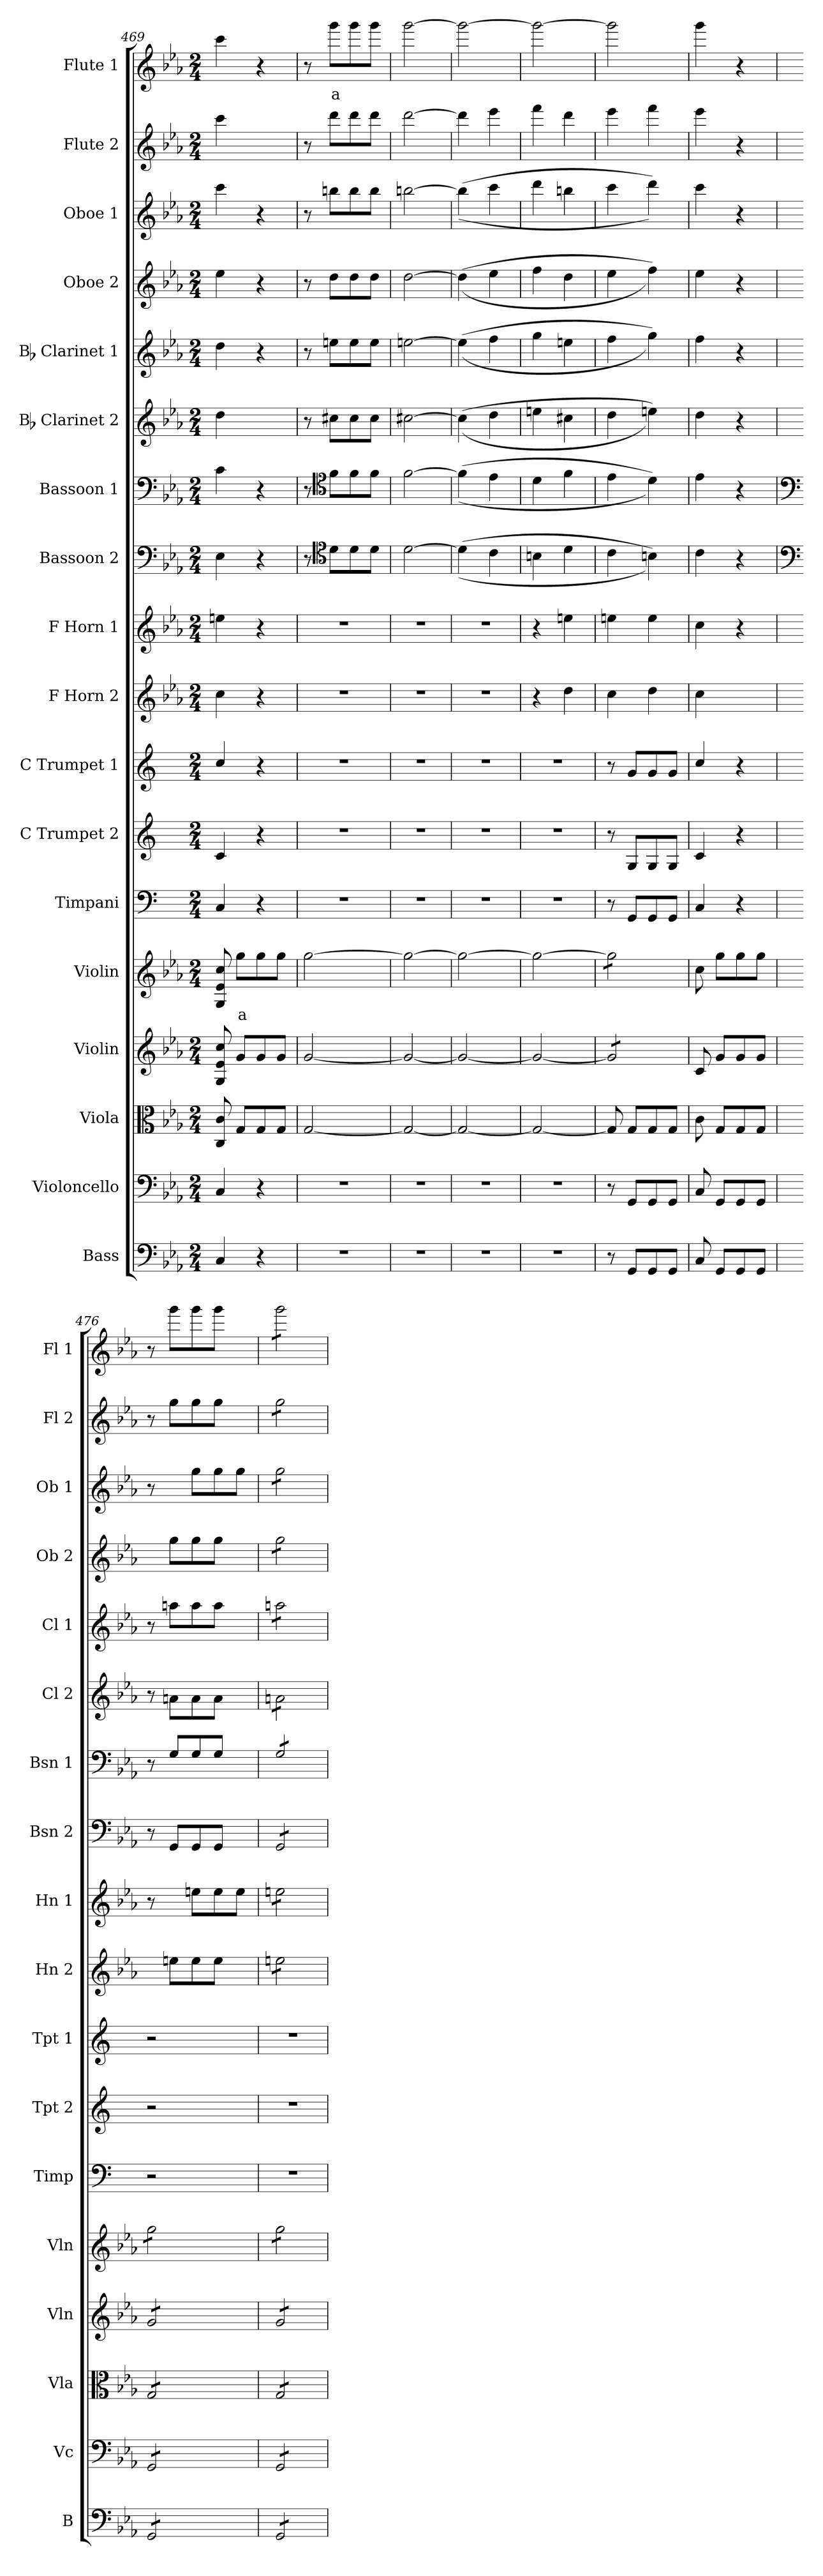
**kern	**kern	**kern	**kern	**kern	**text	**kern	**kern	**kern	**kern	**kern	**kern	**kern	**kern	**kern	**kern	**kern	**kern	**kern	**text
*part18	*part17	*part16	*part15	*part14	*part14	*part13	*part12	*part11	*part10	*part9	*part8	*part7	*part6	*part5	*part4	*part3	*part2	*part1	*part1
*staff18	*staff17	*staff16	*staff15	*staff14	*staff14	*staff13	*staff12	*staff11	*staff10	*staff9	*staff8	*staff7	*staff6	*staff5	*staff4	*staff3	*staff2	*staff1	*staff1
*I"Bass	*I"Violoncello	*I"Viola	*I"Violin	*I"Violin	*	*I"Timpani	*I"C Trumpet 2	*I"C Trumpet 1	*I"F Horn 2	*I"F Horn 1	*I"Bassoon 2	*I"Bassoon 1	*I"Bb Clarinet 2	*I"Bb Clarinet 1	*I"Oboe 2	*I"Oboe 1	*I"Flute 2	*I"Flute 1	*
*I'B	*I'Vc	*I'Vla	*I'Vln	*I'Vln	*	*I'Timp	*I'Tpt 2	*I'Tpt 1	*I'Hn 2	*I'Hn 1	*I'Bsn 2	*I'Bsn 1	*I'Cl 2	*I'Cl 1	*I'Ob 2	*I'Ob 1	*I'Fl 2	*I'Fl 1	*
*clefF4	*clefF4	*clefC3	*clefG2	*clefG2	*	*clefF4	*clefG2	*clefG2	*clefG2	*clefG2	*clefF4	*clefF4	*clefG2	*clefG2	*clefG2	*clefG2	*clefG2	*clefG2	*
*ITrd7c12	*	*	*	*	*	*	*	*	*ITrd4c7	*ITrd4c7	*	*	*ITrd1c2	*ITrd1c2	*	*	*	*	*
*k[b-e-a-]	*k[b-e-a-]	*k[b-e-a-]	*k[b-e-a-]	*k[b-e-a-]	*	*k[]	*k[]	*k[]	*k[b-e-a-d-]	*k[b-e-a-d-]	*k[b-e-a-]	*k[b-e-a-]	*k[b-e-a-d-g-]	*k[b-e-a-d-g-]	*k[b-e-a-]	*k[b-e-a-]	*k[b-e-a-]	*k[b-e-a-]	*
*M2/4	*M2/4	*M2/4	*M2/4	*M2/4	*	*M2/4	*M2/4	*M2/4	*M2/4	*M2/4	*M2/4	*M2/4	*M2/4	*M2/4	*M2/4	*M2/4	*M2/4	*M2/4	*
=469	=469	=469	=469	=469	=469	=469	=469	=469	=469	=469	=469	=469	=469	=469	=469	=469	=469	=469	=469
4CC	4C	8C/ 8c/	8G/ 8e-/ 8cc/	8G/ 8e-/ 8cc/	.	4C	4c/	4cc/	4f\	4an\	4E-\	4c\	4cc	4cc	4ee-\	4ccc\	4ccc	4ccc	.
!	!	!	!	!	!LO:LY:b	!	!	!	!	!	!	!	!	!	!	!	!	!	!
.	.	8GL	8gL	8ggL	a	.	.	.	.	.	.	.	.	.	.	.	.	.	.
4r	4r	8G	8g	8gg	.	4r	4r	4r	4r	4r	4r	4r	4ryy	4r	4r	4r	4ryy	4r	.
.	.	8GJ	8gJ	8ggJ	.	.	.	.	.	.	.	.	.	.	.	.	.	.	.
=470	=470	=470	=470	=470	=470	=470	=470	=470	=470	=470	=470	=470	=470	=470	=470	=470	=470	=470	=470
2r	2r	[2G	[2g	[2gg	.	2r	2r	2r	2r	2r	8r	8r	8r	8r	8r	8r	8r	8r	.
*	*	*	*	*	*	*	*	*	*	*	*clefC4	*clefC4	*	*	*	*	*	*	*
!	!	!	!	!	!	!	!	!	!	!	!	!	!	!	!	!	!	!	!LO:LY:b
.	.	.	.	.	.	.	.	.	.	.	8d\L	8f\L	8bn\L	8ddn\L	8dd\L	8bbn\L	8ddd\L	8ggg\L	a
.	.	.	.	.	.	.	.	.	.	.	8d\	8f\	8b\	8dd\	8dd\	8bb\	8ddd\	8ggg\	.
.	.	.	.	.	.	.	.	.	.	.	8d\J	8f\J	8b\J	8dd\J	8dd\J	8bb\J	8ddd\J	8ggg\J	.
=471	=471	=471	=471	=471	=471	=471	=471	=471	=471	=471	=471	=471	=471	=471	=471	=471	=471	=471	=471
2r	2r	2G_	2g_	2gg_	.	2r	2r	2r	2r	2r	[2d\	[2f\	[2bn\	[2ddn\	[2dd\	[2bbn\	[2ddd	[2ggg	.
=472	=472	=472	=472	=472	=472	=472	=472	=472	=472	=472	=472	=472	=472	=472	=472	=472	=472	=472	=472
2r	2r	2G_	2g_	2gg_	.	2r	2r	2r	2r	2r	((4d\]	((4f\]	((4b\]	((4dd\]	((4dd\]	((4bb\]	4ddd]	2ggg_	.
.	.	.	.	.	.	.	.	.	.	.	4c\	4e-\	4cc\	4ee-\	4ee-\	4ccc\	4eee-	.	.
=473	=473	=473	=473	=473	=473	=473	=473	=473	=473	=473	=473	=473	=473	=473	=473	=473	=473	=473	=473
2r	2r	2G_	2g_	2gg_	.	2r	2r	2r	4r	4r	4Bn\	4d\	4ddn\	4ff\	4ff\	4ddd\	4fff	2ggg_	.
.	.	.	.	.	.	.	.	.	4g\	4an\	4d\	4f\	4bn\	4dd\	4dd\	4bbn\	4ddd	.	.
=474	=474	=474	=474	=474	=474	=474	=474	=474	=474	=474	=474	=474	=474	=474	=474	=474	=474	=474	=474
*	*	*	*tremolo	*	*	*	*	*	*	*	*	*	*	*	*	*	*	*	*
*	*	*	*	*tremolo	*	*	*	*	*	*	*	*	*	*	*	*	*	*	*
8r	8r	8G]	8g]L	8gg]L	.	8r	8r	8r	4f\	4an\	4c\	4e-\	4cc\	4ee-\	4ee-\	4ccc\	4eee-	2ggg]	.
8GGGL	8GGL	8GL	8g	8gg	.	8GGL	8G/L	8g/L	.	.	.	.	.	.	.	.	.	.	.
8GGG	8GG	8G	8g	8gg	.	8GG	8G/	8g/	4g\	4a\	4Bn\))	4d\))	4ddn\))	4ff\))	4ff\))	4ddd\))	4fff	.	.
8GGGJ	8GGJ	8GJ	8gJ	8ggJ	.	8GGJ	8G/J	8g/J	.	.	.	.	.	.	.	.	.	.	.
*	*	*	*	*Xtremolo	*	*	*	*	*	*	*	*	*	*	*	*	*	*	*
*	*	*	*Xtremolo	*	*	*	*	*	*	*	*	*	*	*	*	*	*	*	*
=475	=475	=475	=475	=475	=475	=475	=475	=475	=475	=475	=475	=475	=475	=475	=475	=475	=475	=475	=475
8CC	8C	8c	8c	8cc	.	4C	4c/	4cc/	4f	4f	4c\	4e-\	4cc\	4ee-\	4ee-\	4ccc\	4eee-\	4ggg\	.
8GGGL	8GGL	8GL	8gL	8ggL	.	.	.	.	.	.	.	.	.	.	.	.	.	.	.
8GGG	8GG	8G	8g	8gg	.	4r	4r	4r	4ryy	4r	4r	4r	4r	4r	4r	4r	4r	4r	.
8GGGJ	8GGJ	8GJ	8gJ	8ggJ	.	.	.	.	.	.	.	.	.	.	.	.	.	.	.
=476	=476	=476	=476	=476	=476	=476	=476	=476	=476	=476	=476	=476	=476	=476	=476	=476	=476	=476	=476
*	*	*	*	*	*	*	*	*	*	*	*clefF4	*clefF4	*	*	*	*	*	*	*
*tremolo	*	*	*	*	*	*	*	*	*	*	*	*	*	*	*	*	*	*	*
*	*tremolo	*	*	*	*	*	*	*	*	*	*	*	*	*	*	*	*	*	*
*	*	*tremolo	*	*	*	*	*	*	*	*	*	*	*	*	*	*	*	*	*
*	*	*	*tremolo	*	*	*	*	*	*	*	*	*	*	*	*	*	*	*	*
*	*	*	*	*tremolo	*	*	*	*	*	*	*	*	*	*	*	*	*	*	*
8GGGL	8GGL	8GL	8gL	8ggL	.	2r	2r	2r	8ryy	8r	8r	8r	8r	8r	8ryy	8r	8r	8r	.
8GGG	8GG	8G	8g	8gg	.	.	.	.	8aL	8ryy	8GG/L	8G/L	8gn\L	8ggn\L	8ggL	8ryy	8gg\L	8ggg\L	.
8GGG	8GG	8G	8g	8gg	.	.	.	.	8a	8anL	8GG/	8G/	8g\	8gg\	8gg	8ggL	8gg\	8ggg\	.
8GGGJ	8GGJ	8GJ	8gJ	8ggJ	.	.	.	.	8aJ	8a	8GG/J	8G/J	8g\J	8gg\J	8ggJ	8gg	8gg\J	8ggg\J	.
8ryy	8ryy	8ryy	8ryy	8ryy	.	8ryy	8ryy	8ryy	8ryy	8aJ	8ryy	8ryy	8ryy	8ryy	8ryy	8ggJ	8ryy	8ryy	.
=477	=477	=477	=477	=477	=477	=477	=477	=477	=477	=477	=477	=477	=477	=477	=477	=477	=477	=477	=477
*	*	*	*	*	*	*	*	*	*tremolo	*	*	*	*	*	*	*	*	*	*
*	*	*	*	*	*	*	*	*	*	*tremolo	*	*	*	*	*	*	*	*	*
*	*	*	*	*	*	*	*	*	*	*	*tremolo	*	*	*	*	*	*	*	*
*	*	*	*	*	*	*	*	*	*	*	*	*tremolo	*	*	*	*	*	*	*
*	*	*	*	*	*	*	*	*	*	*	*	*	*tremolo	*	*	*	*	*	*
*	*	*	*	*	*	*	*	*	*	*	*	*	*	*tremolo	*	*	*	*	*
*	*	*	*	*	*	*	*	*	*	*	*	*	*	*	*tremolo	*	*	*	*
*	*	*	*	*	*	*	*	*	*	*	*	*	*	*	*	*tremolo	*	*	*
*	*	*	*	*	*	*	*	*	*	*	*	*	*	*	*	*	*tremolo	*	*
*	*	*	*	*	*	*	*	*	*	*	*	*	*	*	*	*	*	*tremolo	*
8GGGL	8GGL	8GL	8gL	8ggL	.	2r	2r	2r	8aL	8anL	8GG/L	8G/L	8gn\L	8ggn\L	8ggL	8ggL	8gg\L	8ggg\L	.
8GGG	8GG	8G	8g	8gg	.	.	.	.	8a	8an	8GG/	8G/	8gn\	8ggn\	8gg	8gg	8gg\	8ggg\	.
8GGG	8GG	8G	8g	8gg	.	.	.	.	8a	8an	8GG/	8G/	8gn\	8ggn\	8gg	8gg	8gg\	8ggg\	.
8GGGJ	8GGJ	8GJ	8gJ	8ggJ	.	.	.	.	8aJ	8anJ	8GG/J	8G/J	8gn\J	8ggn\J	8ggJ	8ggJ	8gg\J	8ggg\J	.
*	*	*	*	*	*	*	*	*	*	*	*	*	*	*	*	*	*	*Xtremolo	*
*	*	*	*	*	*	*	*	*	*	*	*	*	*	*	*	*	*Xtremolo	*	*
*	*	*	*	*	*	*	*	*	*	*	*	*	*	*	*	*Xtremolo	*	*	*
*	*	*	*	*	*	*	*	*	*	*	*	*	*	*	*Xtremolo	*	*	*	*
*	*	*	*	*	*	*	*	*	*	*	*	*	*	*Xtremolo	*	*	*	*	*
*	*	*	*	*	*	*	*	*	*	*	*	*	*Xtremolo	*	*	*	*	*	*
*	*	*	*	*	*	*	*	*	*	*	*	*Xtremolo	*	*	*	*	*	*	*
*	*	*	*	*	*	*	*	*	*	*	*Xtremolo	*	*	*	*	*	*	*	*
*	*	*	*	*	*	*	*	*	*	*Xtremolo	*	*	*	*	*	*	*	*	*
*	*	*	*	*	*	*	*	*	*Xtremolo	*	*	*	*	*	*	*	*	*	*
*	*	*	*	*Xtremolo	*	*	*	*	*	*	*	*	*	*	*	*	*	*	*
*	*	*	*Xtremolo	*	*	*	*	*	*	*	*	*	*	*	*	*	*	*	*
*	*	*Xtremolo	*	*	*	*	*	*	*	*	*	*	*	*	*	*	*	*	*
*	*Xtremolo	*	*	*	*	*	*	*	*	*	*	*	*	*	*	*	*	*	*
*Xtremolo	*	*	*	*	*	*	*	*	*	*	*	*	*	*	*	*	*	*	*
=	=	=	=	=	=	=	=	=	=	=	=	=	=	=	=	=	=	=	=
*-	*-	*-	*-	*-	*-	*-	*-	*-	*-	*-	*-	*-	*-	*-	*-	*-	*-	*-	*-
